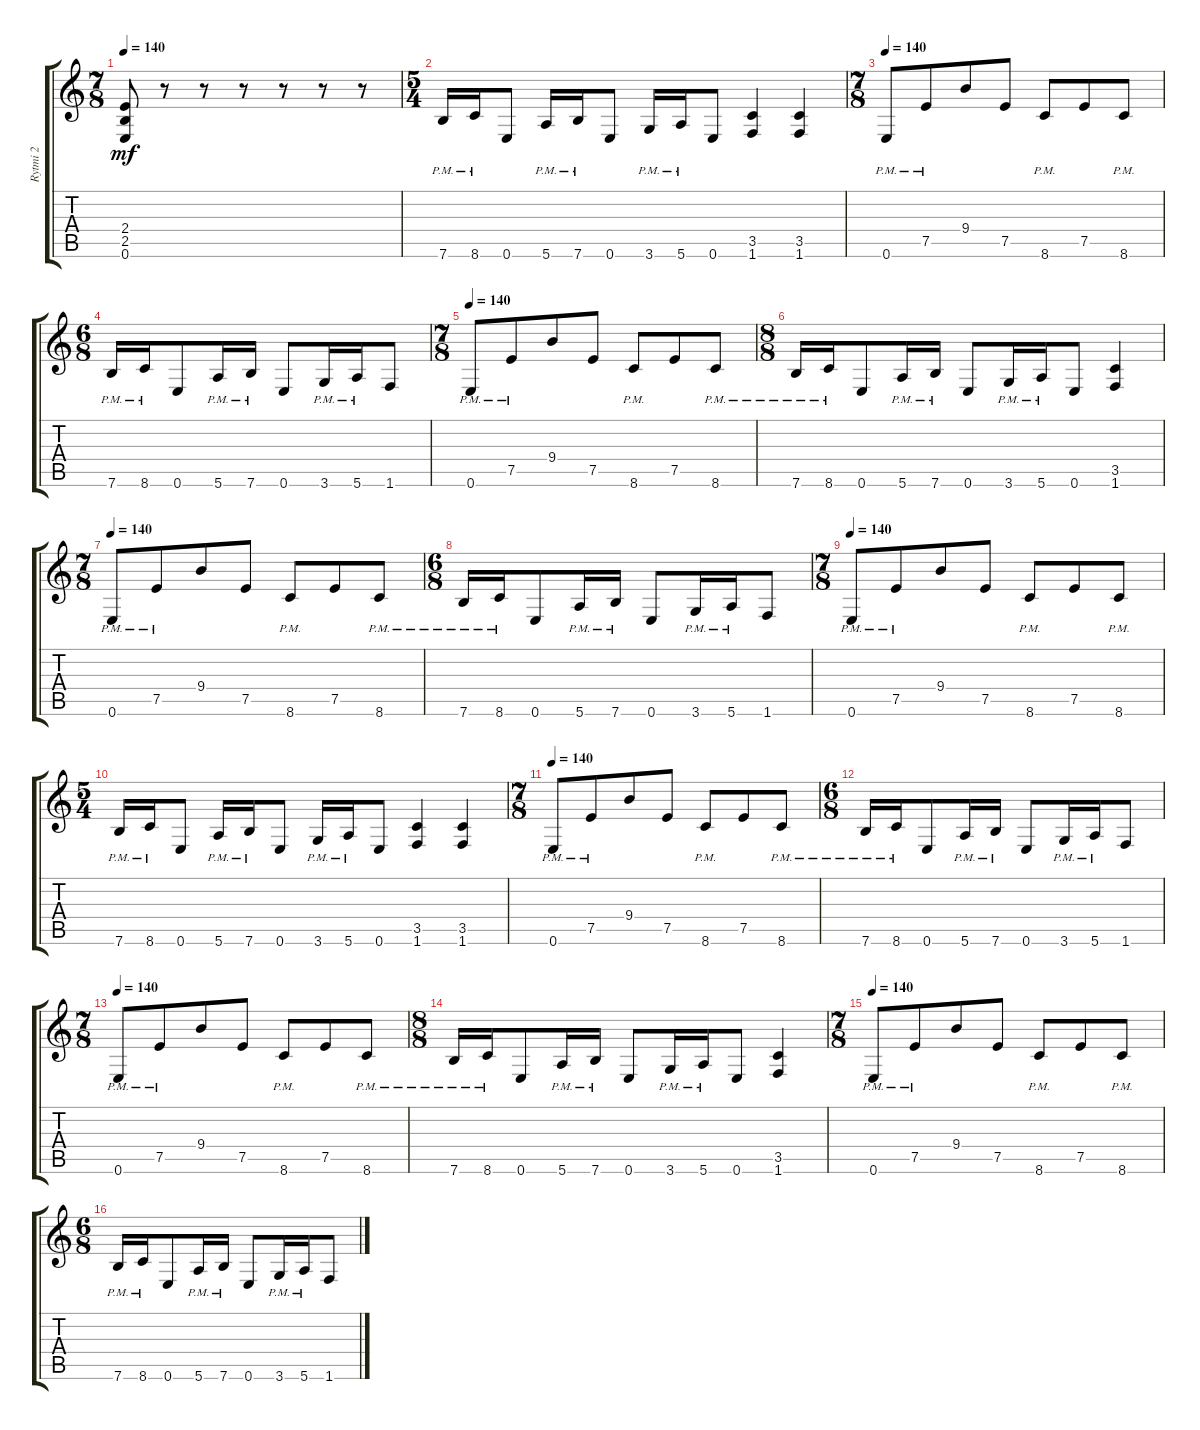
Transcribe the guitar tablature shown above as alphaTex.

\track ("Rytmi 2" "Rytmi 2") {instrument distortionguitar}
\staff {score tabs}
\tuning (E4 B3 G3 D3 A2 E2) {hide}
\ts (7 8)
\tempo 140
\clef g2
\ks c
(2.4 2.5 0.6).8{dy mf} r.8 r.8 r.8 r.8 r.8 r.8 |
\ts (5 4)
7.6{pm}.16 8.6{pm}.16 0.6.8 5.6{pm}.16 7.6{pm}.16 0.6.8 3.6{pm}.16 5.6{pm}.16 0.6.8 (3.5 1.6).4 (3.5 1.6).4 |
\ts (7 8)
\tempo 140
0.6{pm}.8 7.5{pm}.8 9.4.8 7.5.8 8.6{pm}.8 7.5.8 8.6{pm}.8 |
\ts (6 8)
7.6{pm}.16 8.6{pm}.16 0.6.8 5.6{pm}.16 7.6{pm}.16 0.6.8 3.6{pm}.16 5.6{pm}.16 1.6.8 |
\ts (7 8)
\tempo 140
0.6{pm}.8 7.5{pm}.8 9.4.8 7.5.8 8.6{pm}.8 7.5.8 8.6{pm}.8 |
\ts (8 8)
7.6{pm}.16 8.6{pm}.16 0.6.8 5.6{pm}.16 7.6{pm}.16 0.6.8 3.6{pm}.16 5.6{pm}.16 0.6.8 (3.5 1.6).4 |
\ts (7 8)
\tempo 140
0.6{pm}.8 7.5{pm}.8 9.4.8 7.5.8 8.6{pm}.8 7.5.8 8.6{pm}.8 |
\ts (6 8)
7.6{pm}.16 8.6{pm}.16 0.6.8 5.6{pm}.16 7.6{pm}.16 0.6.8 3.6{pm}.16 5.6{pm}.16 1.6.8 |
\ts (7 8)
\tempo 140
0.6{pm}.8 7.5{pm}.8 9.4.8 7.5.8 8.6{pm}.8 7.5.8 8.6{pm}.8 |
\ts (5 4)
7.6{pm}.16 8.6{pm}.16 0.6.8 5.6{pm}.16 7.6{pm}.16 0.6.8 3.6{pm}.16 5.6{pm}.16 0.6.8 (3.5 1.6).4 (3.5 1.6).4 |
\ts (7 8)
\tempo 140
0.6{pm}.8 7.5{pm}.8 9.4.8 7.5.8 8.6{pm}.8 7.5.8 8.6{pm}.8 |
\ts (6 8)
7.6{pm}.16 8.6{pm}.16 0.6.8 5.6{pm}.16 7.6{pm}.16 0.6.8 3.6{pm}.16 5.6{pm}.16 1.6.8 |
\ts (7 8)
\tempo 140
0.6{pm}.8 7.5{pm}.8 9.4.8 7.5.8 8.6{pm}.8 7.5.8 8.6{pm}.8 |
\ts (8 8)
7.6{pm}.16 8.6{pm}.16 0.6.8 5.6{pm}.16 7.6{pm}.16 0.6.8 3.6{pm}.16 5.6{pm}.16 0.6.8 (3.5 1.6).4 |
\ts (7 8)
\tempo 140
0.6{pm}.8 7.5{pm}.8 9.4.8 7.5.8 8.6{pm}.8 7.5.8 8.6{pm}.8 |
\ts (6 8)
7.6{pm}.16 8.6{pm}.16 0.6.8 5.6{pm}.16 7.6{pm}.16 0.6.8 3.6{pm}.16 5.6{pm}.16 1.6.8
